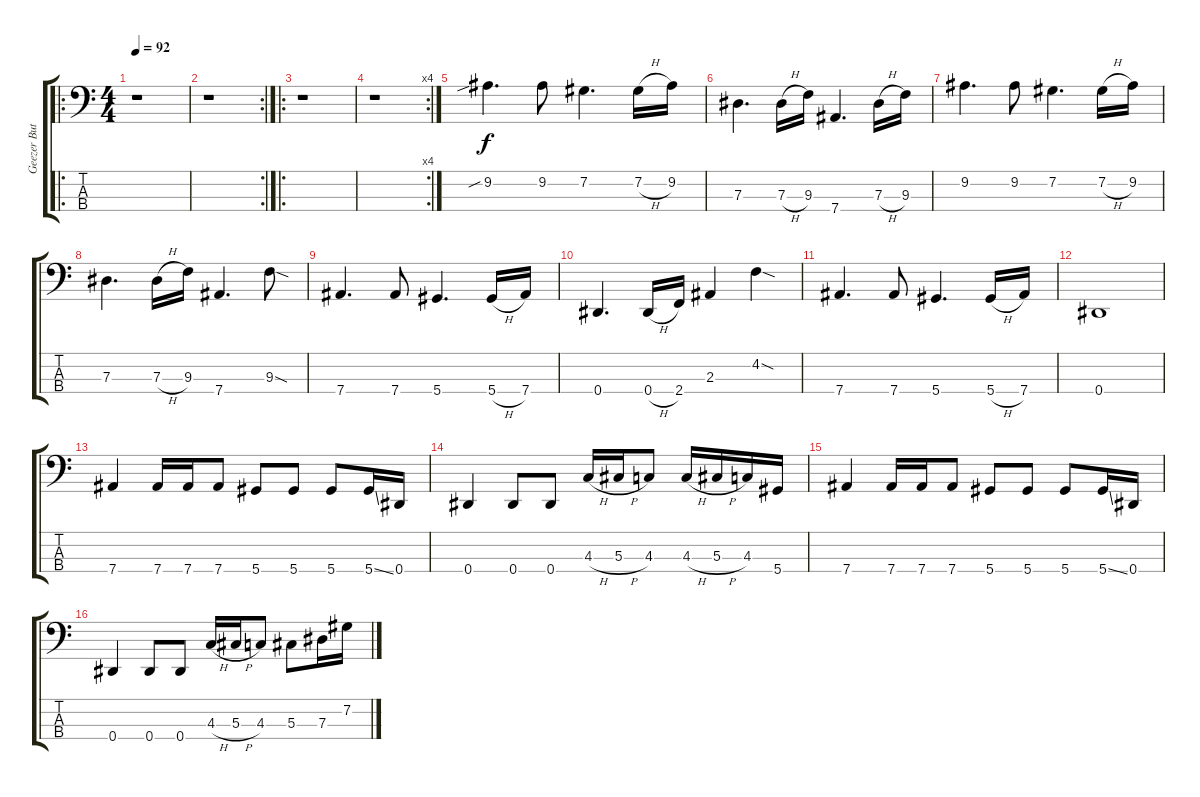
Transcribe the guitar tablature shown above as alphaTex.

\track ("Geezer Butler" "Geezer But") {instrument electricbassfinger}
\staff {score tabs}
\tuning (Gb2 Db2 Ab1 Eb1) {hide}
\ro
\ts (4 4)
\tempo 92
\clef f4
\ks c
r.1{dy f instrument electricbassfinger} |
\rc 2
r.1 |
\ro
r.1 |
\rc 4
r.1 |
9.2{sib}.4{d} 9.2.8 7.2.4{d} 7.2{h}.16 9.2.16 |
7.3.4{d} 7.3{h}.16 9.3.16 7.4.4{d} 7.3{h}.16 9.3.16 |
9.2.4{d} 9.2.8 7.2.4{d} 7.2{h}.16 9.2.16 |
7.3.4{d} 7.3{h}.16 9.3.16 7.4.4{d} 9.3{sod}.8 |
7.4.4{d} 7.4.8 5.4.4{d} 5.4{h}.16 7.4.16 |
0.4.4{d} 0.4{h}.16 2.4.16 2.3.4 4.2{sod}.4 |
7.4.4{d} 7.4.8 5.4.4{d} 5.4{h}.16 7.4.16 |
0.4.1 |
7.4.4 7.4.16 7.4.16 7.4.8 5.4.8 5.4.8 5.4.8 5.4{ss}.16 0.4.16 |
0.4.4 0.4.8 0.4.8 4.3{h}.16 5.3{h}.16 4.3.8 4.3{h}.16 5.3{h}.16 4.3.16 5.4.16 |
7.4.4 7.4.16 7.4.16 7.4.8 5.4.8 5.4.8 5.4.8 5.4{ss}.16 0.4.16 |
0.4.4 0.4.8 0.4.8 4.3{h}.16 5.3{h}.16 4.3.8 5.3.8 7.3.16 7.2.16
